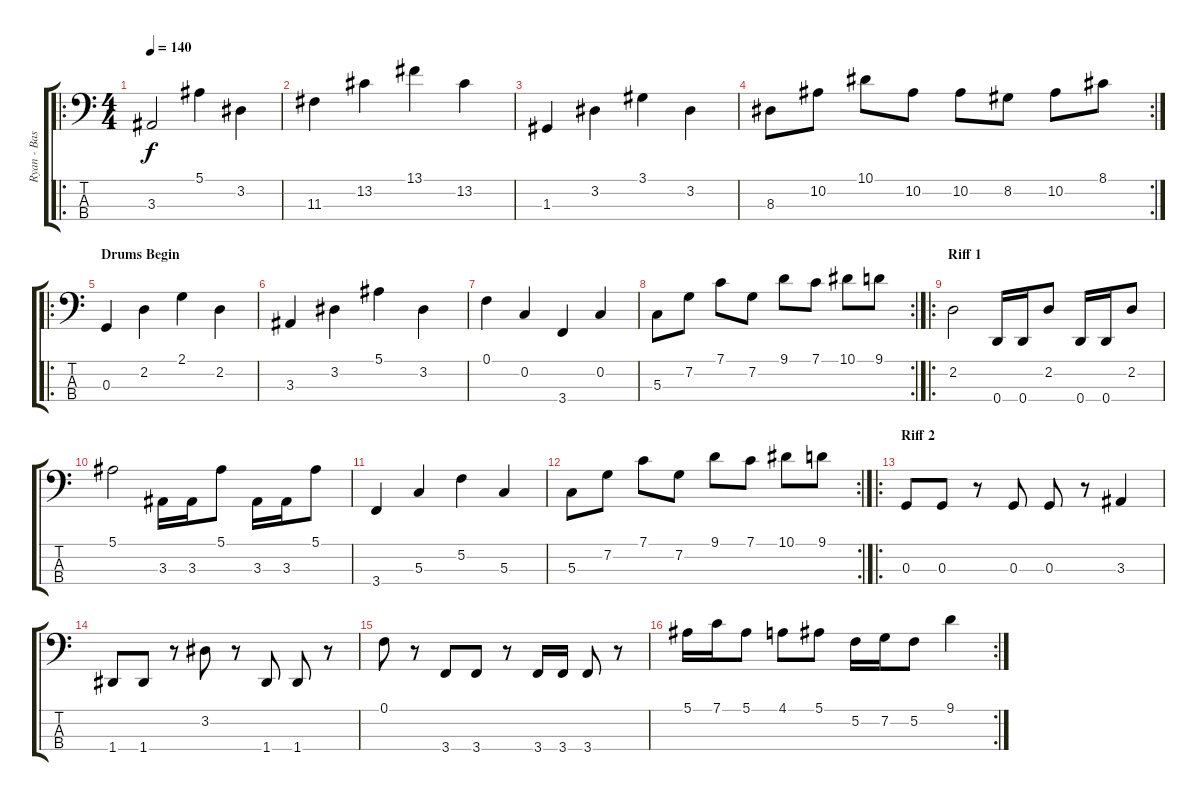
\track ("Ryan - Bass" "Ryan - Bas") {instrument electricbassfinger}
\staff {score tabs}
\tuning (F2 C2 G1 D1) {hide}
\ro
\ts (4 4)
\tempo 140
\clef f4
\ks c
3.3.2{dy f} 5.1.4 3.2.4 |
11.3.4 13.2.4 13.1.4 13.2.4 |
1.3.4 3.2.4 3.1.4 3.2.4 |
\rc 2
8.3.8 10.2.8 10.1.8 10.2.8 10.2.8 8.2.8 10.2.8 8.1.8 |
\ro
\section ("" "Drums Begin")
0.3.4 2.2.4 2.1.4 2.2.4 |
3.3.4 3.2.4 5.1.4 3.2.4 |
0.1.4 0.2.4 3.4.4 0.2.4 |
\rc 2
5.3.8 7.2.8 7.1.8 7.2.8 9.1.8 7.1.8 10.1.8 9.1.8 |
\ro
\section ("" "Riff 1")
2.2.2 0.4.16 0.4.16 2.2.8 0.4.16 0.4.16 2.2.8 |
5.1.2 3.3.16 3.3.16 5.1.8 3.3.16 3.3.16 5.1.8 |
3.4.4 5.3.4 5.2.4 5.3.4 |
\rc 2
5.3.8 7.2.8 7.1.8 7.2.8 9.1.8 7.1.8 10.1.8 9.1.8 |
\ro
\section ("" "Riff 2")
0.3.8 0.3.8 r.8 0.3.8 0.3.8 r.8 3.3.4 |
1.4.8 1.4.8 r.8 3.2.8 r.8 1.4.8 1.4.8 r.8 |
0.1.8 r.8 3.4.8 3.4.8 r.8 3.4.16 3.4.16 3.4.8 r.8 |
\rc 2
5.1.16 7.1.16 5.1.8 4.1.8 5.1.8 5.2.16 7.2.16 5.2.8 9.1.4
